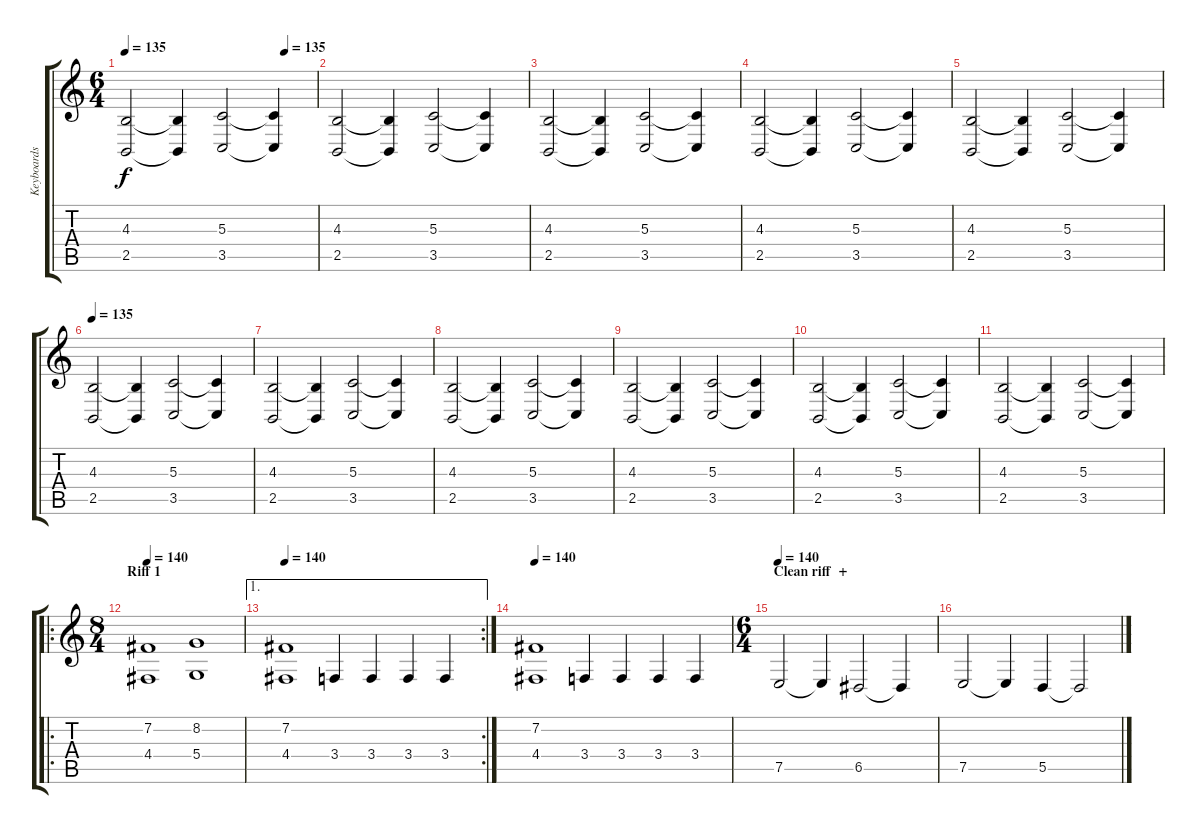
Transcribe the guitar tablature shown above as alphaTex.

\track ("Keyboards 1" "Keyboards ") {instrument pad4choir}
\staff {score tabs}
\tuning (E4 B3 G3 D3 A2 E2) {hide}
\ts (6 4)
\tempo 135
\tempo (135 0.8333333333333334)
\clef g2
\ks c
(4.3 2.5).2{dy f volume 12 instrument synthstrings1} (4.3{t} 2.5{t}).4 (5.3 3.5).2 (5.3{t} 3.5{t}).4 |
(4.3 2.5).2{volume 12 instrument synthstrings1} (4.3{t} 2.5{t}).4 (5.3 3.5).2 (5.3{t} 3.5{t}).4 |
(4.3 2.5).2{volume 12 instrument synthstrings1} (4.3{t} 2.5{t}).4 (5.3 3.5).2 (5.3{t} 3.5{t}).4 |
(4.3 2.5).2{volume 12 instrument synthstrings1} (4.3{t} 2.5{t}).4 (5.3 3.5).2 (5.3{t} 3.5{t}).4 |
(4.3 2.5).2{volume 12 instrument synthstrings1} (4.3{t} 2.5{t}).4 (5.3 3.5).2 (5.3{t} 3.5{t}).4 |
\tempo 135
(4.3 2.5).2{volume 12 instrument synthstrings1} (4.3{t} 2.5{t}).4 (5.3 3.5).2 (5.3{t} 3.5{t}).4 |
(4.3 2.5).2{volume 12 instrument synthstrings1} (4.3{t} 2.5{t}).4 (5.3 3.5).2 (5.3{t} 3.5{t}).4 |
(4.3 2.5).2{volume 12 instrument synthstrings1} (4.3{t} 2.5{t}).4 (5.3 3.5).2 (5.3{t} 3.5{t}).4 |
(4.3 2.5).2{volume 12 instrument synthstrings1} (4.3{t} 2.5{t}).4 (5.3 3.5).2 (5.3{t} 3.5{t}).4 |
(4.3 2.5).2{volume 12 instrument synthstrings1} (4.3{t} 2.5{t}).4 (5.3 3.5).2 (5.3{t} 3.5{t}).4 |
(4.3 2.5).2{volume 12 instrument synthstrings1} (4.3{t} 2.5{t}).4 (5.3 3.5).2 (5.3{t} 3.5{t}).4 |
\ro
\ts (8 4)
\section ("" "Riff 1")
\tempo 140
(7.2 4.4).1{volume 10 instrument pad4choir} (8.2 5.4).1 |
\ae 1
\rc 2
\tempo 140
(7.2 4.4).1 3.4.4 3.4.4 3.4.4 3.4.4 |
\tempo 140
(7.2 4.4).1 3.4.4 3.4.4 3.4.4 3.4.4 |
\ts (6 4)
\section ("" "Clean riff  +")
\tempo 140
7.5.2{volume 10 instrument pad4choir} 7.5{t}.4 6.5.2 6.5{t}.4 |
7.5.2 7.5{t}.4 5.5.4 5.5{t}.2
